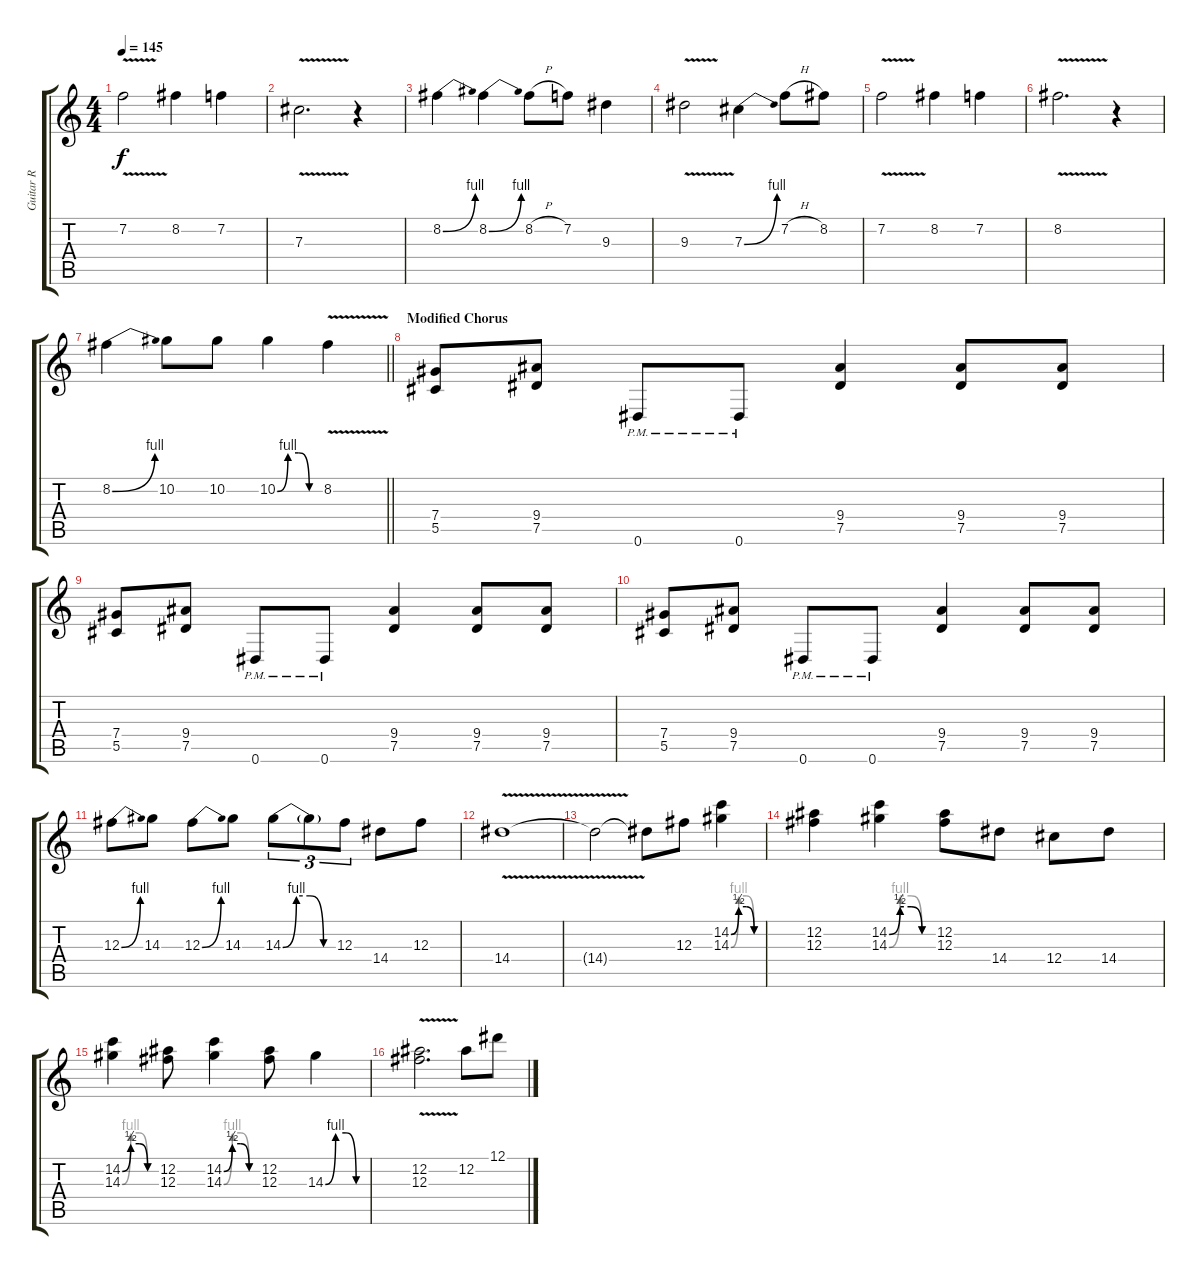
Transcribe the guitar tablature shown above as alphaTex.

\track ("Guitar R" "Guitar R") {instrument distortionguitar}
\staff {score tabs}
\tuning (Eb4 Bb3 Gb3 Db3 Ab2 Eb2) {hide}
\ts (4 4)
\tempo 145
\clef g2
\ks c
7.2{v}.2{dy f} 8.2.4 7.2.4 |
7.3{v}.2{d} r.4 |
8.2{be (bend 0 0 60 4)}.4 8.2{be (bend 0 0 60 4)}.4 8.2{h}.8 7.2.8 9.3.4 |
9.3{v}.2 7.3{be (bend 0 0 60 4)}.4 7.2{h}.8 8.2.8 |
7.2{v}.2 8.2.4 7.2.4 |
8.2{v}.2{d} r.4 |
\barLineRight lightlight
8.2{be (bend 0 0 60 4)}.4 10.2.8 10.2.8 10.2{be (custom 0 0 15 4 30 4 45 0 60 0)}.4 8.2{v}.4 |
\section ("" "Modified Chorus")
(7.4 5.5).8 (9.4 7.5).8 0.6{pm}.8 0.6{pm}.8 (9.4 7.5).4 (9.4 7.5).8 (9.4 7.5).8 |
(7.4 5.5).8 (9.4 7.5).8 0.6{pm}.8 0.6{pm}.8 (9.4 7.5).4 (9.4 7.5).8 (9.4 7.5).8 |
(7.4 5.5).8 (9.4 7.5).8 0.6{pm}.8 0.6{pm}.8 (9.4 7.5).4 (9.4 7.5).8 (9.4 7.5).8 |
12.3{be (bend 0 0 60 4)}.8 14.3.8 12.3{be (bend 0 0 60 4)}.8 14.3.8 14.3{be (custom 0 0 15 4 30 4 45 0 60 0)}.8{tu (3 2)} 14.3{t}.8{tu (3 2)} 12.3.8{tu (3 2)} 14.4.8 12.3.8 |
14.4{v}.1 |
14.4{t}.2 14.4{t}.8 12.3.8 (14.2{be (custom 0 0 15 2 30 2 45 0 60 0)} 14.3{be (custom 0 0 15 4 30 4 45 0 60 0)}).4 |
(12.2 12.3).4 (14.2{be (custom 0 0 15 2 30 2 45 0 60 0)} 14.3{be (custom 0 0 15 4 30 4 45 0 60 0)}).4 (12.2 12.3).8 14.4.8 12.4.8 14.4.8 |
(14.2{be (custom 0 0 15 2 30 2 45 0 60 0)} 14.3{be (custom 0 0 15 4 30 4 45 0 60 0)}).4 (12.2 12.3).8 (14.2{be (custom 0 0 15 2 30 2 45 0 60 0)} 14.3{be (custom 0 0 15 4 30 4 45 0 60 0)}).4 (12.2 12.3).8 14.3{be (custom 0 0 15 4 30 4 45 0 60 0)}.4 |
(12.2{v} 12.3{v}).2{d} 12.2.8 12.1.8
